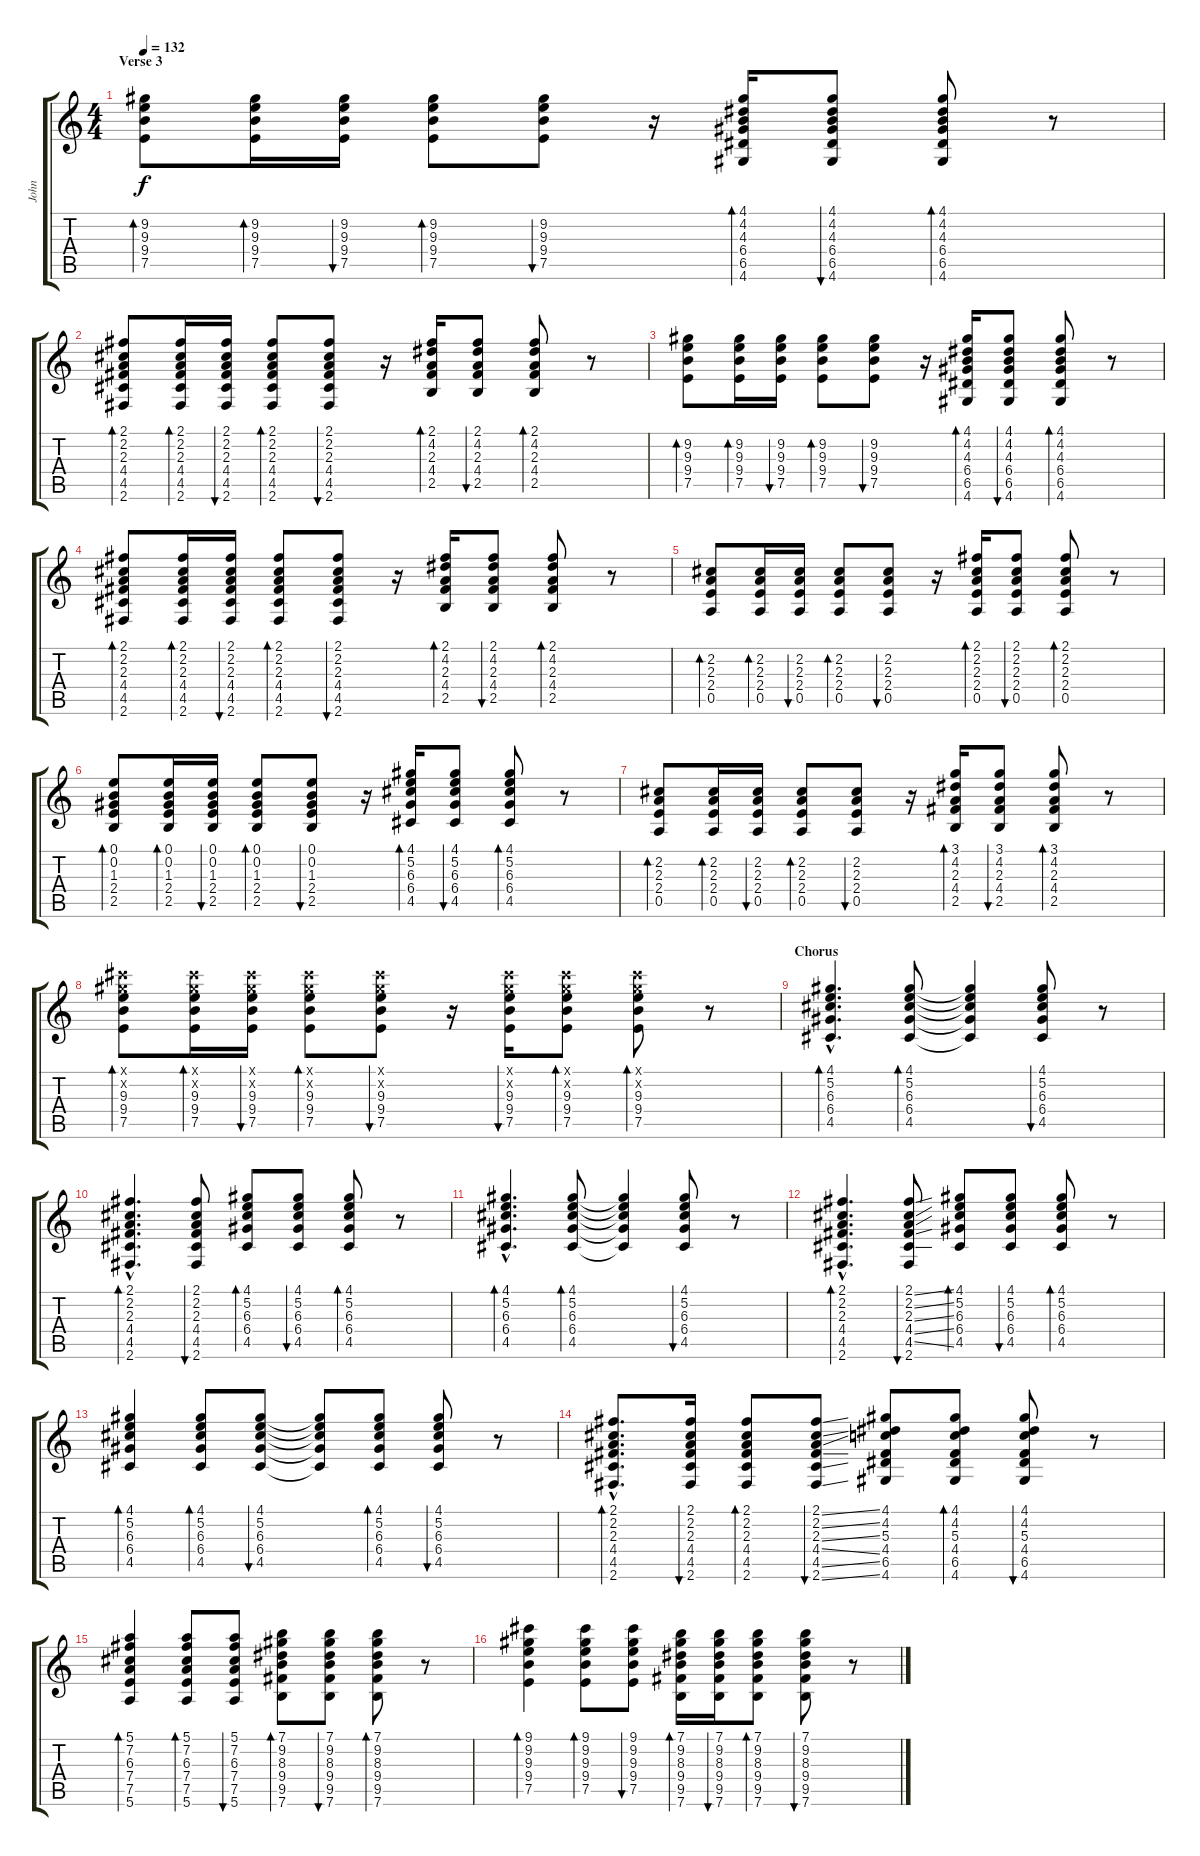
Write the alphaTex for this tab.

\track ("John" "John") {instrument electricguitarclean}
\staff {score tabs}
\tuning (E4 B3 G3 D3 A2 E2) {hide}
\ts (4 4)
\section ("" "Verse 3")
\tempo 132
\clef g2
\ks c
(9.2 9.3 9.4 7.5).8{bd 60 dy f} (9.2 9.3 9.4 7.5).16{bd 60} (9.2 9.3 9.4 7.5).16{bu 60} (9.2 9.3 9.4 7.5).8{bd 60} (9.2 9.3 9.4 7.5).8{bu 60} r.16 (4.1 4.2 4.3 6.4 6.5 4.6).16{bd 60} (4.1 4.2 4.3 6.4 6.5 4.6).8{bu 60} (4.1 4.2 4.3 6.4 6.5 4.6).8{bd 60} r.8 |
(2.1 2.2 2.3 4.4 4.5 2.6).8{bd 60} (2.1 2.2 2.3 4.4 4.5 2.6).16{bd 60} (2.1 2.2 2.3 4.4 4.5 2.6).16{bu 60} (2.1 2.2 2.3 4.4 4.5 2.6).8{bd 60} (2.1 2.2 2.3 4.4 4.5 2.6).8{bu 60} r.16 (2.1 4.2 2.3 4.4 2.5).16{bd 60} (2.1 4.2 2.3 4.4 2.5).8{bu 60} (2.1 4.2 2.3 4.4 2.5).8{bd 60} r.8 |
(9.2 9.3 9.4 7.5).8{bd 60} (9.2 9.3 9.4 7.5).16{bd 60} (9.2 9.3 9.4 7.5).16{bu 60} (9.2 9.3 9.4 7.5).8{bd 60} (9.2 9.3 9.4 7.5).8{bu 60} r.16 (4.1 4.2 4.3 6.4 6.5 4.6).16{bd 60} (4.1 4.2 4.3 6.4 6.5 4.6).8{bu 60} (4.1 4.2 4.3 6.4 6.5 4.6).8{bd 60} r.8 |
(2.1 2.2 2.3 4.4 4.5 2.6).8{bd 60} (2.1 2.2 2.3 4.4 4.5 2.6).16{bd 60} (2.1 2.2 2.3 4.4 4.5 2.6).16{bu 60} (2.1 2.2 2.3 4.4 4.5 2.6).8{bd 60} (2.1 2.2 2.3 4.4 4.5 2.6).8{bu 60} r.16 (2.1 4.2 2.3 4.4 2.5).16{bd 60} (2.1 4.2 2.3 4.4 2.5).8{bu 60} (2.1 4.2 2.3 4.4 2.5).8{bd 60} r.8 |
(2.2 2.3 2.4 0.5).8{bd 60} (2.2 2.3 2.4 0.5).16{bd 60} (2.2 2.3 2.4 0.5).16{bu 60} (2.2 2.3 2.4 0.5).8{bd 60} (2.2 2.3 2.4 0.5).8{bu 60} r.16 (2.1 2.2 2.3 2.4 0.5).16{bd 60} (2.1 2.2 2.3 2.4 0.5).8{bu 60} (2.1 2.2 2.3 2.4 0.5).8{bd 60} r.8 |
(0.1 0.2 1.3 2.4 2.5).8{bd 60} (0.1 0.2 1.3 2.4 2.5).16{bd 60} (0.1 0.2 1.3 2.4 2.5).16{bu 60} (0.1 0.2 1.3 2.4 2.5).8{bd 60} (0.1 0.2 1.3 2.4 2.5).8{bu 60} r.16 (4.1 5.2 6.3 6.4 4.5).16{bd 60} (4.1 5.2 6.3 6.4 4.5).8{bu 60} (4.1 5.2 6.3 6.4 4.5).8{bd 60} r.8 |
(2.2 2.3 2.4 0.5).8{bd 60} (2.2 2.3 2.4 0.5).16{bd 60} (2.2 2.3 2.4 0.5).16{bu 60} (2.2 2.3 2.4 0.5).8{bd 60} (2.2 2.3 2.4 0.5).8{bu 60} r.16 (3.1 4.2 2.3 4.4 2.5).16{bd 60} (3.1 4.2 2.3 4.4 2.5).8{bu 60} (3.1 4.2 2.3 4.4 2.5).8{bd 60} r.8 |
(9.1{x} 9.2{x} 9.3 9.4 7.5).8{bd 60} (9.1{x} 9.2{x} 9.3 9.4 7.5).16{bd 60} (9.1{x} 9.2{x} 9.3 9.4 7.5).16{bu 60} (9.1{x} 9.2{x} 9.3 9.4 7.5).8{bd 60} (9.1{x} 9.2{x} 9.3 9.4 7.5).8{bu 60} r.16 (9.1{x} 9.2{x} 9.3 9.4 7.5).16{bu 60} (9.1{x} 9.2{x} 9.3 9.4 7.5).8{bd 60} (9.1{x} 9.2{x} 9.3 9.4 7.5).8{bd 60} r.8 |
\section ("" "Chorus")
(4.1{hac} 5.2{hac} 6.3{hac} 6.4{hac} 4.5{hac}).4{d bd 60} (4.1 5.2 6.3 6.4 4.5).8{bd 60} (4.1{t} 5.2{t} 6.3{t} 6.4{t} 4.5{t}).4 (4.1 5.2 6.3 6.4 4.5).8{bu 60} r.8 |
(2.1{hac} 2.2{hac} 2.3{hac} 4.4{hac} 4.5{hac} 2.6{hac}).4{d bd 60} (2.1 2.2 2.3 4.4 4.5 2.6).8{bu 60} (4.1 5.2 6.3 6.4 4.5).8{bd 60} (4.1 5.2 6.3 6.4 4.5).8{bu 60} (4.1 5.2 6.3 6.4 4.5).8{bd 60} r.8 |
(4.1{hac} 5.2{hac} 6.3{hac} 6.4{hac} 4.5{hac}).4{d bd 60} (4.1 5.2 6.3 6.4 4.5).8{bd 60} (4.1{t} 5.2{t} 6.3{t} 6.4{t} 4.5{t}).4 (4.1 5.2 6.3 6.4 4.5).8{bu 60} r.8 |
(2.1{hac} 2.2{hac} 2.3{hac} 4.4{hac} 4.5{hac} 2.6{hac}).4{d bd 60} (2.1{ss} 2.2{ss} 2.3{ss} 4.4{ss} 4.5{ss} 2.6).8{bu 60} (4.1 5.2 6.3 6.4 4.5).8{bd 60} (4.1 5.2 6.3 6.4 4.5).8{bu 60} (4.1 5.2 6.3 6.4 4.5).8{bd 60} r.8 |
(4.1 5.2 6.3 6.4 4.5).4{bd 60} (4.1 5.2 6.3 6.4 4.5).8{bd 60} (4.1 5.2 6.3 6.4 4.5).8{bu 60} (4.1{t} 5.2{t} 6.3{t} 6.4{t} 4.5{t}).8 (4.1 5.2 6.3 6.4 4.5).8{bd 60} (4.1 5.2 6.3 6.4 4.5).8{bu 60} r.8 |
(2.1{hac} 2.2{hac} 2.3{hac} 4.4{hac} 4.5{hac} 2.6{hac}).8{d bd 60} (2.1 2.2 2.3 4.4 4.5 2.6).16{bu 60} (2.1 2.2 2.3 4.4 4.5 2.6).8{bd 60} (2.1{ss} 2.2{ss} 2.3{ss} 4.4{ss} 4.5{ss} 2.6{ss}).8{bu 60} (4.1 4.2 5.3 4.4 6.5 4.6).8 (4.1 4.2 5.3 4.4 6.5 4.6).8{bd 60} (4.1 4.2 5.3 4.4 6.5 4.6).8{bu 60} r.8 |
(5.1 7.2 6.3 7.4 7.5 5.6).4{bd 60} (5.1 7.2 6.3 7.4 7.5 5.6).8{bd 60} (5.1 7.2 6.3 7.4 7.5 5.6).8{bu 60} (7.1 9.2 8.3 9.4 9.5 7.6).8{bd 60} (7.1 9.2 8.3 9.4 9.5 7.6).8{bu 60} (7.1 9.2 8.3 9.4 9.5 7.6).8{bd 60} r.8 |
(9.1 9.2 9.3 9.4 7.5).4{bd 60} (9.1 9.2 9.3 9.4 7.5).8{bd 60} (9.1 9.2 9.3 9.4 7.5).8{bu 60} (7.1 9.2 8.3 9.4 9.5 7.6).16{bd 60} (7.1 9.2 8.3 9.4 9.5 7.6).16{bu 60} (7.1 9.2 8.3 9.4 9.5 7.6).8{bd 60} (7.1 9.2 8.3 9.4 9.5 7.6).8{bu 60} r.8
